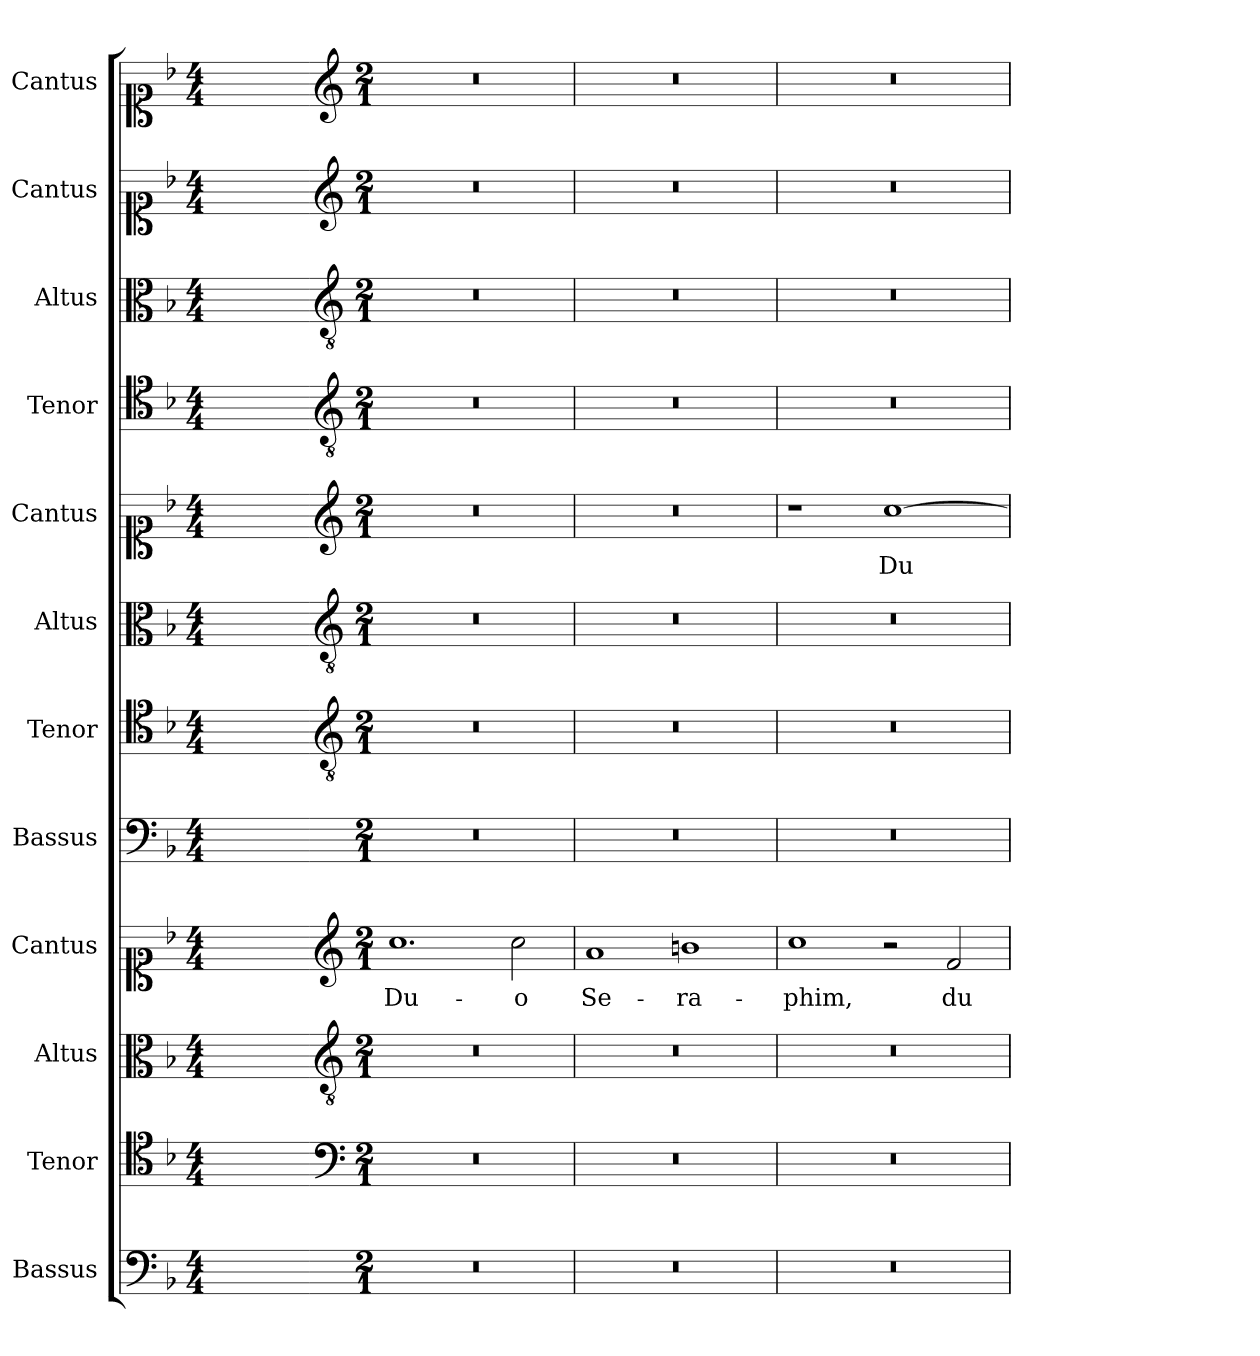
**kern	**kern	**kern	**kern	**text	**kern	**kern	**kern	**kern	**text	**kern	**kern	**kern	**kern
*part12	*part11	*part10	*part9	*part9	*part8	*part7	*part6	*part5	*part5	*part4	*part3	*part2	*part1
*staff12	*staff11	*staff10	*staff9	*staff9	*staff8	*staff7	*staff6	*staff5	*staff5	*staff4	*staff3	*staff2	*staff1
*I"Bassus	*I"Tenor	*I"Altus	*I"Cantus	*	*I"Bassus	*I"Tenor	*I"Altus	*I"Cantus	*	*I"Tenor	*I"Altus	*I"Cantus	*I"Cantus
*I'B	*	*I'T	*I'A	*	*I'B	*I'T	*I'T	*I'A	*	*I'T	*I'T	*I'A	*I'A
*clefF4	*clefC4	*clefC3	*clefC1	*	*clefF4	*clefC4	*clefC3	*clefC1	*	*clefC4	*clefC3	*clefC1	*clefC1
*	*	*ITrd7c12	*	*	*	*ITrd7c12	*ITrd7c12	*	*	*ITrd7c12	*ITrd7c12	*	*
*k[b-]	*k[b-]	*k[b-]	*k[b-]	*	*k[b-]	*k[b-]	*k[b-]	*k[b-]	*	*k[b-]	*k[b-]	*k[b-]	*k[b-]
*F:	*F:	*F:	*F:	*	*F:	*F:	*F:	*F:	*	*F:	*F:	*F:	*F:
*M4/4	*M4/4	*M4/4	*M4/4	*	*M4/4	*M4/4	*M4/4	*M4/4	*	*M4/4	*M4/4	*M4/4	*M4/4
=1	=1	=1	=1	=1	=1	=1	=1	=1	=1	=1	=1	=1	=1
1ryy	1ryy	1ryy	1ryy	.	1ryy	1ryy	1ryy	1ryy	.	1ryy	1ryy	1ryy	1ryy
=2-	=2-	=2-	=2-	=2-	=2-	=2-	=2-	=2-	=2-	=2-	=2-	=2-	=2-
*	*clefF4	*clefGv2	*clefG2	*	*	*clefGv2	*clefGv2	*clefG2	*	*clefGv2	*clefGv2	*clefG2	*clefG2
*M2/1	*M2/1	*M2/1	*M2/1	*	*M2/1	*M2/1	*M2/1	*M2/1	*	*M2/1	*M2/1	*M2/1	*M2/1
!LO:N:vis=1	!LO:N:vis=1	!LO:N:vis=1	!	!LO:LY:b	!LO:N:vis=1	!LO:N:vis=1	!LO:N:vis=1	!LO:N:vis=1	!	!LO:N:vis=1	!LO:N:vis=1	!LO:N:vis=1	!LO:N:vis=1
0r	0r	0r	1.cc	Du-	0r	0r	0r	0r	.	0r	0r	0r	0r
!	!	!	!	!LO:LY:b	!	!	!	!	!	!	!	!	!
.	.	.	2cc\	-o	.	.	.	.	.	.	.	.	.
=3	=3	=3	=3	=3	=3	=3	=3	=3	=3	=3	=3	=3	=3
!LO:N:vis=1	!LO:N:vis=1	!LO:N:vis=1	!	!LO:LY:b	!LO:N:vis=1	!LO:N:vis=1	!LO:N:vis=1	!LO:N:vis=1	!	!LO:N:vis=1	!LO:N:vis=1	!LO:N:vis=1	!LO:N:vis=1
0r	0r	0r	1a	Se-	0r	0r	0r	0r	.	0r	0r	0r	0r
!	!	!	!	!LO:LY:b	!	!	!	!	!	!	!	!	!
.	.	.	1bn	-ra-	.	.	.	.	.	.	.	.	.
=4	=4	=4	=4	=4	=4	=4	=4	=4	=4	=4	=4	=4	=4
!LO:N:vis=1	!LO:N:vis=1	!LO:N:vis=1	!	!LO:LY:b	!LO:N:vis=1	!LO:N:vis=1	!LO:N:vis=1	!	!	!LO:N:vis=1	!LO:N:vis=1	!LO:N:vis=1	!LO:N:vis=1
0r	0r	0r	1cc	-phim,	0r	0r	0r	1r	.	0r	0r	0r	0r
!	!	!	!	!	!	!	!	!	!LO:LY:b	!	!	!	!
.	.	.	2r	.	.	.	.	[>1cc	Du-	.	.	.	.
!	!	!	!	!LO:LY:b	!	!	!	!	!	!	!	!	!
.	.	.	2f/	du-	.	.	.	.	.	.	.	.	.
=	=	=	=	=	=	=	=	=	=	=	=	=	=
*-	*-	*-	*-	*-	*-	*-	*-	*-	*-	*-	*-	*-	*-
